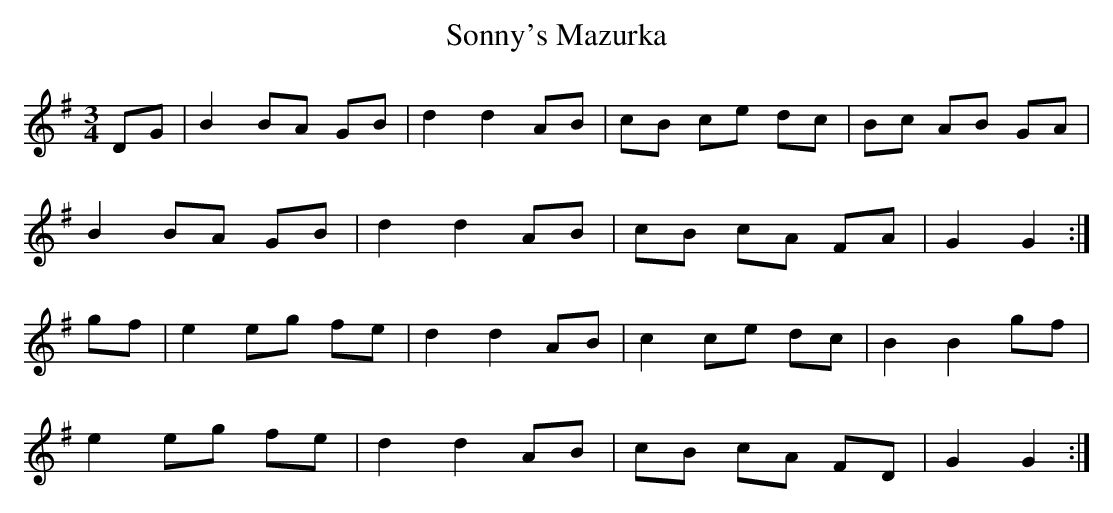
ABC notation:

X:1
T:Sonny's Mazurka
M:3/4
K:G
DG|B2 BA GB|d2 d2 AB|cB ce dc|Bc AB GA|
B2 BA GB|d2 d2 AB|cB cA FA|G2 G2:|
gf|e2 eg fe|d2 d2 AB|c2 ce dc|B2 B2 gf|
e2 eg fe|d2 d2 AB|cB cA FD|G2 G2:|
